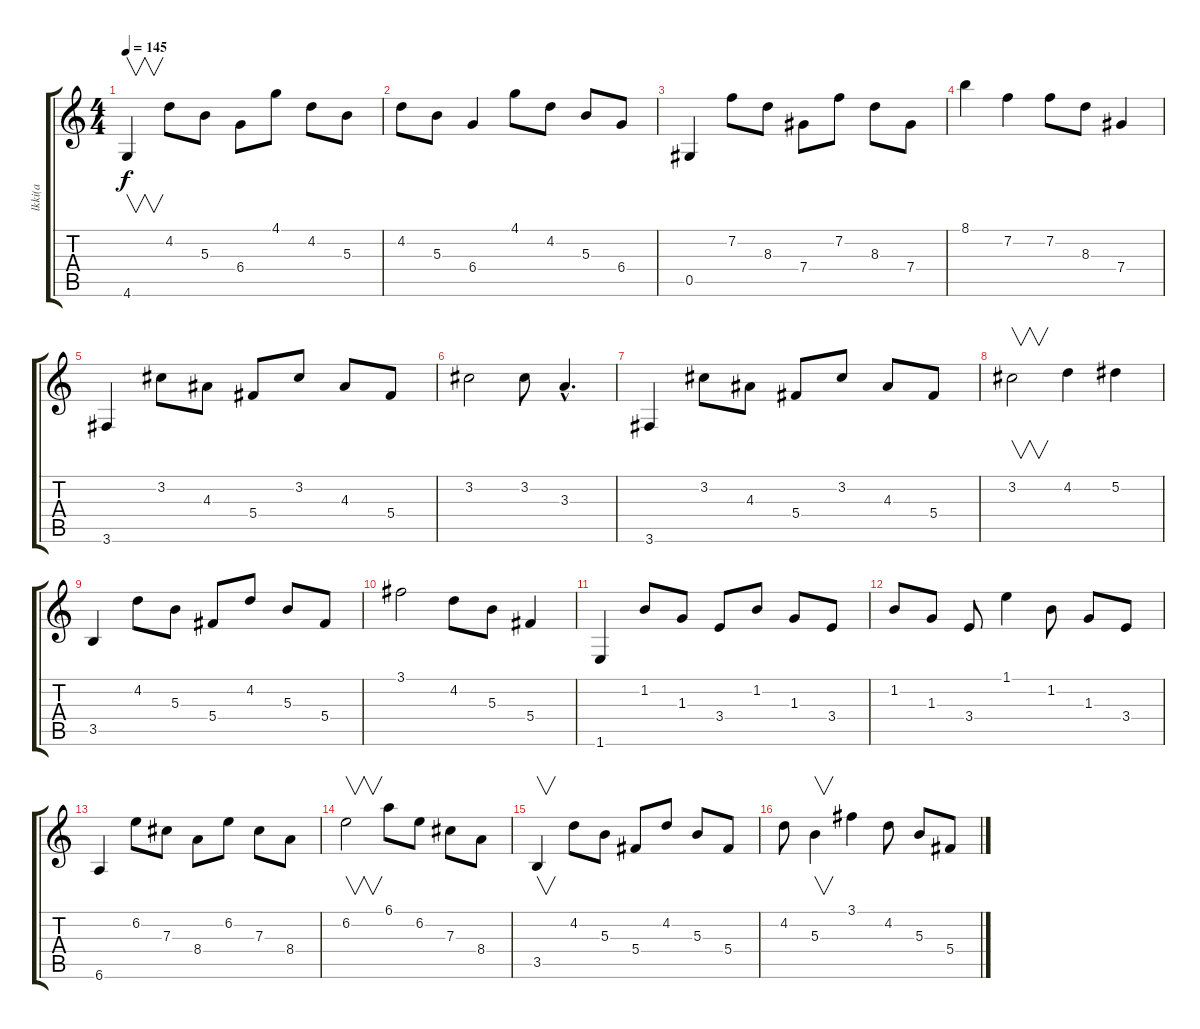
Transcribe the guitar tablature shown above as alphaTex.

\track ("lkki(acustico)" "lkki(a") {instrument acousticguitarnylon}
\staff {score tabs}
\tuning (Eb4 Bb3 Gb3 Db3 Ab2 Eb2) {hide}
\ts (4 4)
\tempo 145
\clef g2
\ks c
4.6.4{v dy f} 4.2.8 5.3.8 6.4.8 4.1.8 4.2.8 5.3.8 |
4.2.8 5.3.8 6.4.4 4.1.8 4.2.8 5.3.8 6.4.8 |
0.5.4 7.2.8 8.3.8 7.4.8 7.2.8 8.3.8 7.4.8 |
8.1.4 7.2.4 7.2.8 8.3.8 7.4.4 |
3.6.4 3.2.8 4.3.8 5.4.8 3.2.8 4.3.8 5.4.8 |
3.2.2 3.2.8 3.3{hac}.4{d} |
3.6.4 3.2.8 4.3.8 5.4.8 3.2.8 4.3.8 5.4.8 |
3.2.2{v} 4.2.4 5.2.4 |
3.5.4 4.2.8 5.3.8 5.4.8 4.2.8 5.3.8 5.4.8 |
3.1.2 4.2.8 5.3.8 5.4.4 |
1.6.4 1.2.8 1.3.8 3.4.8 1.2.8 1.3.8 3.4.8 |
1.2.8 1.3.8 3.4.8 1.1.4 1.2.8 1.3.8 3.4.8 |
6.6.4 6.2.8 7.3.8 8.4.8 6.2.8 7.3.8 8.4.8 |
6.2.2{v} 6.1.8 6.2.8 7.3.8 8.4.8 |
3.5.4{v} 4.2.8 5.3.8 5.4.8 4.2.8 5.3.8 5.4.8 |
4.2.8 5.3.4{v} 3.1.4 4.2.8 5.3.8 5.4.8
